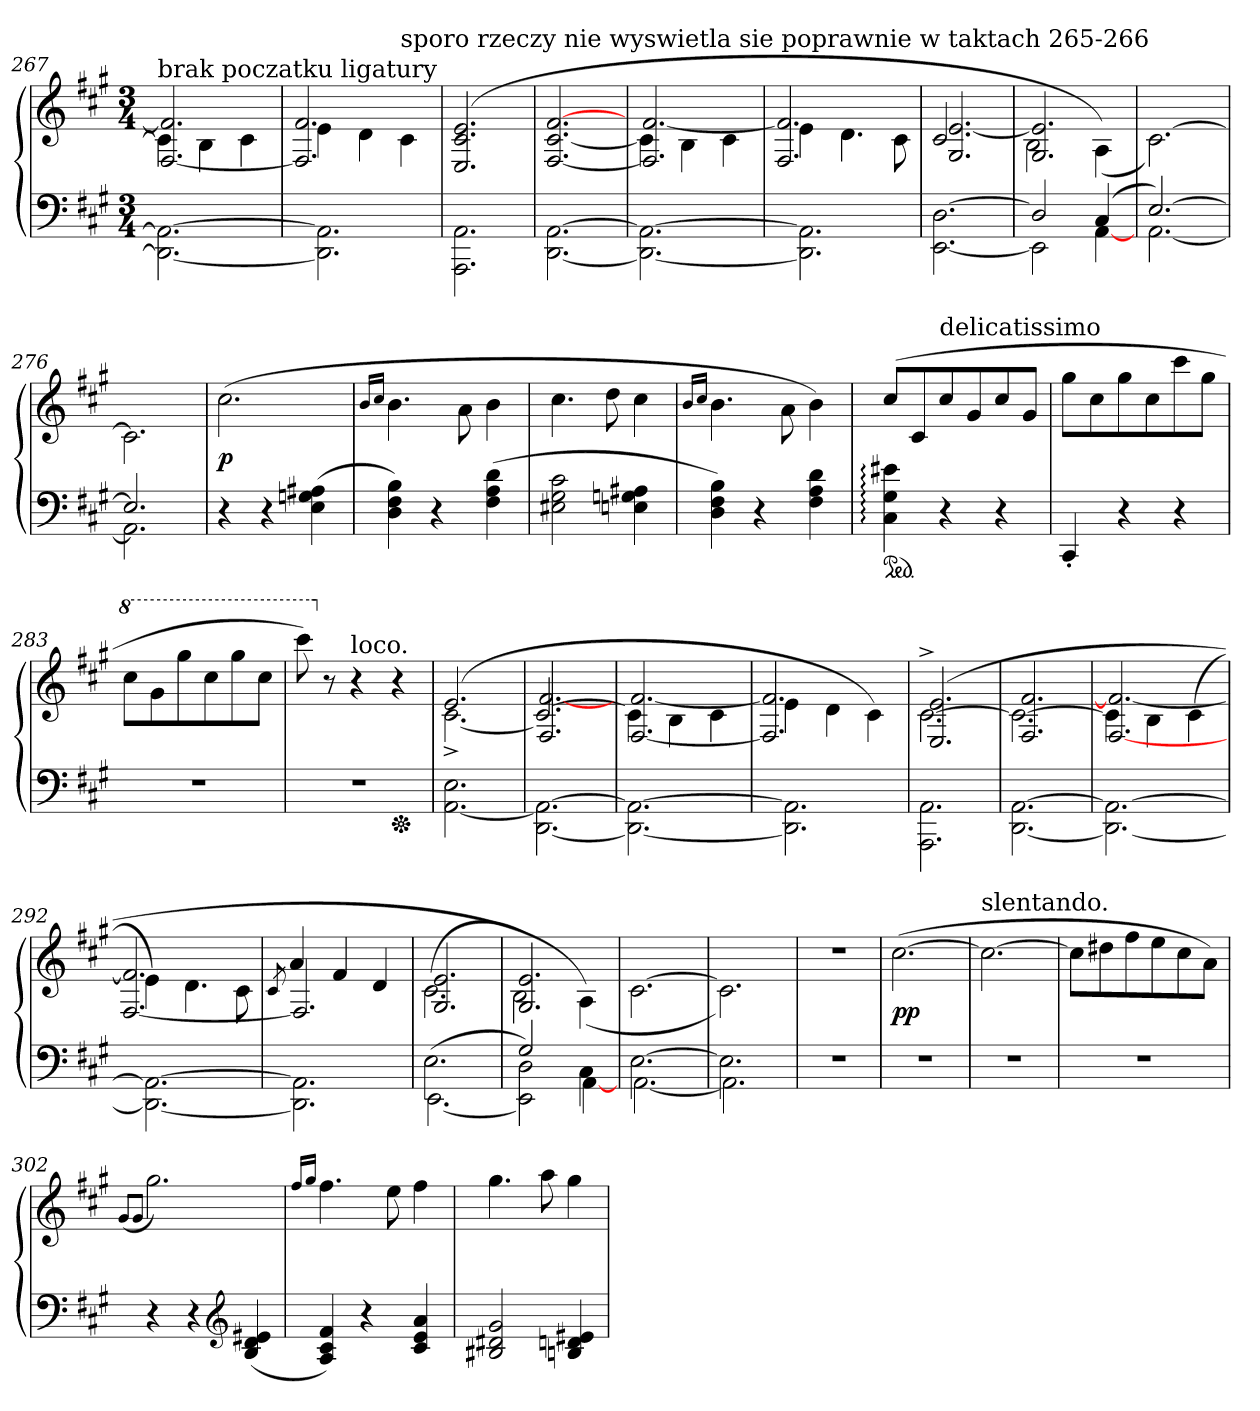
**kern	**kern	**dynam
*part1	*part1	*part1
*staff2	*staff1	*staff1/2
*clefF4	*clefG2	*
*k[f#c#g#]	*k[f#c#g#]	*
*M3/4	*M3/4	*
=267	=267	=267
*	*^	*
!	!LO:TX:a:t=brak poczatku ligatury	!	!
2.DD_\ 2.AA_\	4c#\]	[2.F#/ 2.f#]/	.
.	4B\	.	.
.	4c#\	.	.
=268	=268	=268	=268
2.DD]\ 2.AA]\	4e\	2.F#]/ 2.f#/	.
.	4d\	.	.
!	!LO:TX:a:t=sporo rzeczy nie wyswietla sie  poprawnie w taktach 265-266	!	!
.	4c#\	.	.
*	*v	*v	*
=269	=269	=269
2.AAA\ 2.AA\	(>2.E/ 2.c#/ 2.e/	.
=270	=270	=270
[2.DD\ [<2.AA\	[2.F#/ [2.c#/ [>2.f#/	.
=271	=271	=271
*	*^	*
2.DD_\ 2.AA_\	4c#\]	2.F#]/ [2.f#/	.
.	4B\	.	.
.	4c#\	.	.
=272	=272	=272	=272
2.DD]\ 2.AA]\	4e\	2.F#/ 2.f#]/	.
.	4.d\	.	.
.	8c#\	.	.
=273	=273	=273	=273
[2.EE\ [2.D\	2.c#	2.G#/ [2.e/	.
=274	=274	=274	=274
*^	*	*	*
2D]	2EE]	2.G#/ 2.e]/	2B	.
(4C#	[<4AA	.	(>4A)	.
*	*	*v	*v	*
=275	=275	=275	=275
[2.E)	[2.AA	[2.c#\)	.
=276	=276	=276	=276
2.E]	2.AA]	2.c#\]	.
*v	*v	*	*
=277	=277	=277
4r	(>2.cc#	p
4r	.	.
(4E 4Gn 4A#X	.	.
=278	=278	=278
.	16qqb/LL	.
.	16qqcc#/JJ	.
4D 4F# 4B)	4.b	.
4r	.	.
.	8a\	.
(>4F# 4A 4d	4b	.
=279	=279	=279
2E#X 2G# 2c#	4.cc#	.
.	8dd	.
4En 4Gn 4A#X	4cc#	.
=280	=280	=280
.	16qqb/LL	.
.	16qqcc#/JJ	.
4D 4F# 4B)	4.b	.
4r	.	.
.	8a\	.
4F# 4A 4d	4b)	.
=281	=281	=281
*ped	*	*
4C#: 4G#: 4e#X:	(>8cc#L	.
.	8c#	.
!	!LO:TX:a:t=delicatissimo	!
4r	8cc#	.
.	8g#	.
4r	8cc#	.
.	8g#J	.
=282	=282	=282
4CC#'	8gg#L	.
.	8cc#	.
4r	8gg#	.
.	8cc#	.
4r	8ccc#	.
.	8gg#J	.
=283	=283	=283
*	*8va	*
2.rF	8ccc#\L	.
.	8gg#	.
.	8ggg#	.
.	8ccc#	.
.	8ggg#	.
.	8ccc#J	.
=284	=284	=284
2.rF	8cccc#)	.
*	*X8va	*
.	8r	.
!	!LO:TX:a:t=loco.	!
.	4r	.
*Xped	*	*
.	4r	.
=285	=285	=285
*	*^	*
[<2.AA\ 2.E\	(>2.e	[<2.c#^	.
=286	=286	=286	=286
[2.DD\ 2.AA_<\	2.c#_	2.F#/ [>2.f#/	.
=287	=287	=287	=287
2.DD_\ 2.AA_\	4c#\]	[2.F#/ [2.f#/	.
.	4B\	.	.
.	4c#\	.	.
=288	=288	=288	=288
2.DD]\ 2.AA]\	4e\	2.F#]/ 2.f#]/	.
.	4d\	.	.
.	4c#\)	.	.
=289	=289	=289	=289
2.AAA\ 2.AA\	[<2.c#^<\	(>2.E/ 2.e/	.
=290	=290	=290	=290
[2.DD\ [<2.AA\	2.c#\_	2.F#/ 2.f#/	.
=291	=291	=291	=291
2.DD_\ 2.AA_<\	4c#\]	[>2.F#/ 2.f#_/	.
.	4B\	.	.
.	(<4c#\	.	.
=292	=292	=292	=292
2.DD_\ 2.AA_\	4e\)	[2.F#/ 2.f#]/	.
.	4.d\	.	.
.	8c#\	.	.
=293	=293	=293	=293
.	8qc#/	.	.
2.DD]\ 2.AA]\	2.F#/]	4a/	.
.	.	4f#/	.
.	.	4d/	.
=294	=294	=294	=294
*^	*	*	*
(<2.E\	[2.EE	(>2.c#\	2.G#/ 2.e/	.
=295	=295	=295	=295	=295
2G#	2EE] 2D)	2.G#/ 2.e/)	2B	.
4C#\	[4AA	.	(>4A)	.
*	*	*v	*v	*
=296	=296	=296	=296
[2.E\	[2.AA	[2.c#\	.
=297	=297	=297	=297
2.E\]	2.AA]	2.c#\])	.
*v	*v	*	*
=298	=298	=298
2.rF	2.rdd	.
=299	=299	=299
2.rF	(>[2.cc#	pp
=300	=300	=300
!	!LO:TX:a:t=slentando.	!
2.rF	2.cc#_	.
=301	=301	=301
2.rF	8cc#L]	.
.	8dd#X	.
.	8ff#	.
.	8ee	.
.	8cc#	.
.	8aJ)	.
=302	=302	=302
.	(>8qqg#/L	.
.	8qqg#/J	.
4r	2.gg#)	.
4r	.	.
*clefG2	*	*
(4B 4d 4e#X	.	.
=303	=303	=303
.	16qqff#/LL	.
.	16qqgg#/JJ	.
4A 4c# 4f#)	4.ff#	.
4r	.	.
.	8ee	.
4c# 4e 4a	4ff#	.
=304	=304	=304
2B#X 2d#X 2g#	4.gg#	.
.	8aa	.
4Bn 4dn 4e#X	4gg#	.
=	=	=
*-	*-	*-
